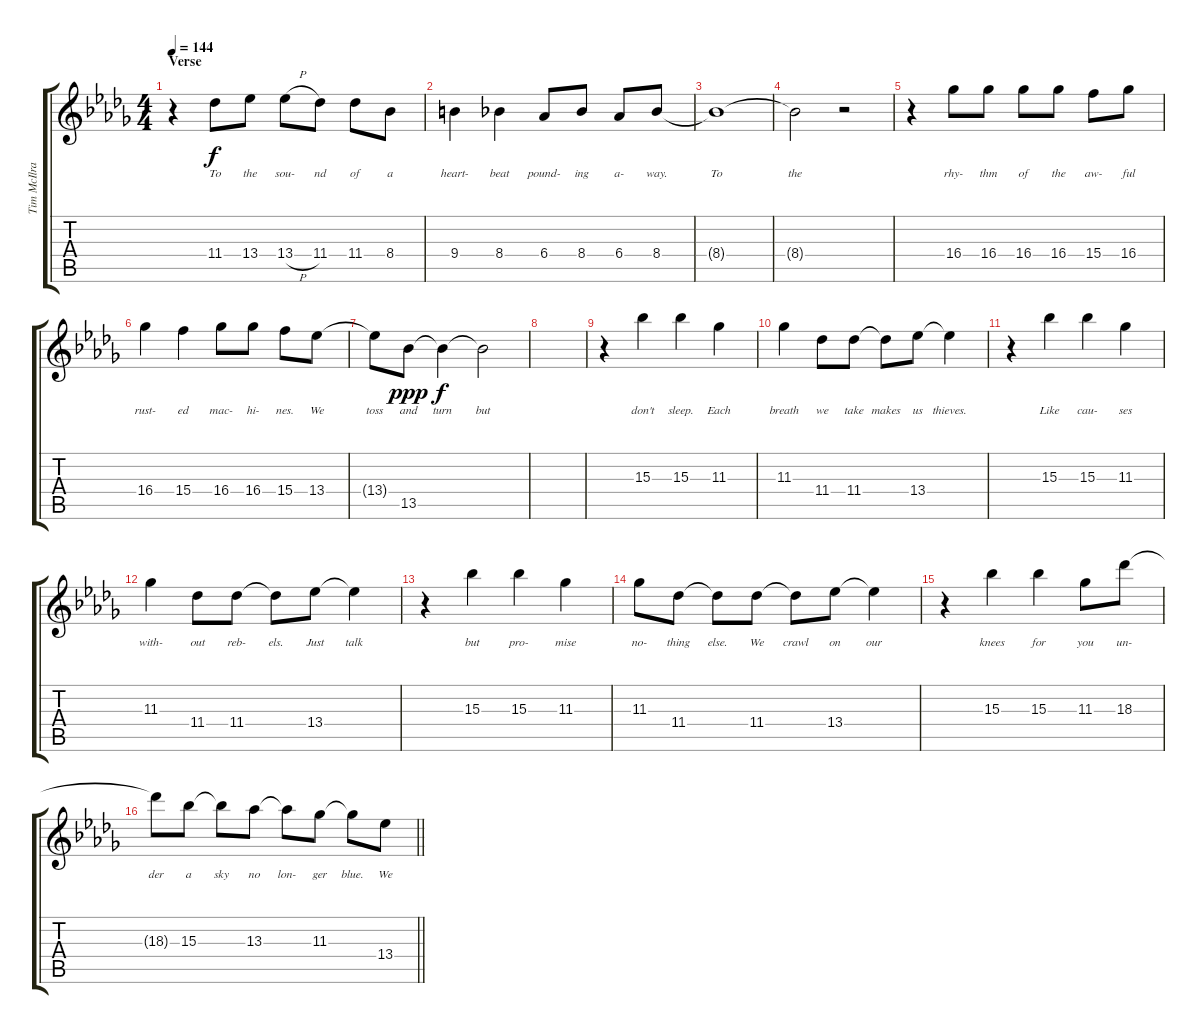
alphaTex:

\track ("Tim McIlrath - Vocals" "Tim McIlra") {instrument distortionguitar}
\staff {score tabs}
\tuning (E4 B3 G3 D3 A2 E2) {hide}
\ts (4 4)
\section ("" "Verse")
\tempo 144
\clef g2
\ks db
r.4{dy f} 11.4.8{lyrics (0 "To") lyrics (1 "") lyrics (2 "") lyrics (3 "") lyrics (4 "")} 13.4.8{lyrics (0 "the") lyrics (1 "") lyrics (2 "") lyrics (3 "") lyrics (4 "")} 13.4{h}.8{lyrics (0 "sou-") lyrics (1 "") lyrics (2 "") lyrics (3 "") lyrics (4 "")} 11.4.8{lyrics (0 "nd") lyrics (1 "") lyrics (2 "") lyrics (3 "") lyrics (4 "")} 11.4.8{lyrics (0 "of") lyrics (1 "") lyrics (2 "") lyrics (3 "") lyrics (4 "")} 8.4.8{lyrics (0 "a") lyrics (1 "") lyrics (2 "") lyrics (3 "") lyrics (4 "")} |
9.4.4{lyrics (0 "heart-") lyrics (1 "") lyrics (2 "") lyrics (3 "") lyrics (4 "")} 8.4.4{lyrics (0 "beat") lyrics (1 "") lyrics (2 "") lyrics (3 "") lyrics (4 "")} 6.4.8{lyrics (0 "pound-") lyrics (1 "") lyrics (2 "") lyrics (3 "") lyrics (4 "")} 8.4.8{lyrics (0 "ing") lyrics (1 "") lyrics (2 "") lyrics (3 "") lyrics (4 "")} 6.4.8{lyrics (0 "a-") lyrics (1 "") lyrics (2 "") lyrics (3 "") lyrics (4 "")} 8.4.8{lyrics (0 "way.") lyrics (1 "") lyrics (2 "") lyrics (3 "") lyrics (4 "")} |
8.4{t}.1{lyrics (0 "To") lyrics (1 "") lyrics (2 "") lyrics (3 "") lyrics (4 "")} |
8.4{t}.2{lyrics (0 "the") lyrics (1 "") lyrics (2 "") lyrics (3 "") lyrics (4 "")} r.2 |
r.4 16.4.8{lyrics (0 "rhy-") lyrics (1 "") lyrics (2 "") lyrics (3 "") lyrics (4 "")} 16.4.8{lyrics (0 "thm") lyrics (1 "") lyrics (2 "") lyrics (3 "") lyrics (4 "")} 16.4.8{lyrics (0 "of") lyrics (1 "") lyrics (2 "") lyrics (3 "") lyrics (4 "")} 16.4.8{lyrics (0 "the") lyrics (1 "") lyrics (2 "") lyrics (3 "") lyrics (4 "")} 15.4.8{lyrics (0 "aw-") lyrics (1 "") lyrics (2 "") lyrics (3 "") lyrics (4 "")} 16.4.8{lyrics (0 "ful") lyrics (1 "") lyrics (2 "") lyrics (3 "") lyrics (4 "")} |
16.4.4{lyrics (0 "rust-") lyrics (1 "") lyrics (2 "") lyrics (3 "") lyrics (4 "")} 15.4.4{lyrics (0 "ed") lyrics (1 "") lyrics (2 "") lyrics (3 "") lyrics (4 "")} 16.4.8{lyrics (0 "mac-") lyrics (1 "") lyrics (2 "") lyrics (3 "") lyrics (4 "")} 16.4.8{lyrics (0 "hi-") lyrics (1 "") lyrics (2 "") lyrics (3 "") lyrics (4 "")} 15.4.8{lyrics (0 "nes.") lyrics (1 "") lyrics (2 "") lyrics (3 "") lyrics (4 "")} 13.4.8{lyrics (0 "We") lyrics (1 "") lyrics (2 "") lyrics (3 "") lyrics (4 "")} |
13.4{t}.8{lyrics (0 "toss") lyrics (1 "") lyrics (2 "") lyrics (3 "") lyrics (4 "")} 13.5.8{lyrics (0 "and") lyrics (1 "") lyrics (2 "") lyrics (3 "") lyrics (4 "") dy ppp} 13.5{t}.4{lyrics (0 "turn") lyrics (1 "") lyrics (2 "") lyrics (3 "") lyrics (4 "") dy f} 13.5{t}.2{lyrics (0 "but") lyrics (1 "") lyrics (2 "") lyrics (3 "") lyrics (4 "")} |
|
r.4 15.3.4{lyrics (0 "don't") lyrics (1 "") lyrics (2 "") lyrics (3 "") lyrics (4 "")} 15.3.4{lyrics (0 "sleep.") lyrics (1 "") lyrics (2 "") lyrics (3 "") lyrics (4 "")} 11.3.4{lyrics (0 "Each") lyrics (1 "") lyrics (2 "") lyrics (3 "") lyrics (4 "")} |
11.3.4{lyrics (0 "breath") lyrics (1 "") lyrics (2 "") lyrics (3 "") lyrics (4 "")} 11.4.8{lyrics (0 "we") lyrics (1 "") lyrics (2 "") lyrics (3 "") lyrics (4 "")} 11.4.8{lyrics (0 "take") lyrics (1 "") lyrics (2 "") lyrics (3 "") lyrics (4 "")} 11.4{t}.8{lyrics (0 "makes") lyrics (1 "") lyrics (2 "") lyrics (3 "") lyrics (4 "")} 13.4.8{lyrics (0 "us") lyrics (1 "") lyrics (2 "") lyrics (3 "") lyrics (4 "")} 13.4{t}.4{lyrics (0 "thieves.") lyrics (1 "") lyrics (2 "") lyrics (3 "") lyrics (4 "")} |
r.4 15.3.4{lyrics (0 "Like") lyrics (1 "") lyrics (2 "") lyrics (3 "") lyrics (4 "")} 15.3.4{lyrics (0 "cau-") lyrics (1 "") lyrics (2 "") lyrics (3 "") lyrics (4 "")} 11.3.4{lyrics (0 "ses") lyrics (1 "") lyrics (2 "") lyrics (3 "") lyrics (4 "")} |
11.3.4{lyrics (0 "with-") lyrics (1 "") lyrics (2 "") lyrics (3 "") lyrics (4 "")} 11.4.8{lyrics (0 "out") lyrics (1 "") lyrics (2 "") lyrics (3 "") lyrics (4 "")} 11.4.8{lyrics (0 "reb-") lyrics (1 "") lyrics (2 "") lyrics (3 "") lyrics (4 "")} 11.4{t}.8{lyrics (0 "els.") lyrics (1 "") lyrics (2 "") lyrics (3 "") lyrics (4 "")} 13.4.8{lyrics (0 "Just") lyrics (1 "") lyrics (2 "") lyrics (3 "") lyrics (4 "")} 13.4{t}.4{lyrics (0 "talk") lyrics (1 "") lyrics (2 "") lyrics (3 "") lyrics (4 "")} |
r.4 15.3.4{lyrics (0 "but") lyrics (1 "") lyrics (2 "") lyrics (3 "") lyrics (4 "")} 15.3.4{lyrics (0 "pro-") lyrics (1 "") lyrics (2 "") lyrics (3 "") lyrics (4 "")} 11.3.4{lyrics (0 "mise") lyrics (1 "") lyrics (2 "") lyrics (3 "") lyrics (4 "")} |
11.3.8{lyrics (0 "no-") lyrics (1 "") lyrics (2 "") lyrics (3 "") lyrics (4 "")} 11.4.8{lyrics (0 "thing") lyrics (1 "") lyrics (2 "") lyrics (3 "") lyrics (4 "")} 11.4{t}.8{lyrics (0 "else.") lyrics (1 "") lyrics (2 "") lyrics (3 "") lyrics (4 "")} 11.4.8{lyrics (0 "We") lyrics (1 "") lyrics (2 "") lyrics (3 "") lyrics (4 "")} 11.4{t}.8{lyrics (0 "crawl") lyrics (1 "") lyrics (2 "") lyrics (3 "") lyrics (4 "")} 13.4.8{lyrics (0 "on") lyrics (1 "") lyrics (2 "") lyrics (3 "") lyrics (4 "")} 13.4{t}.4{lyrics (0 "our") lyrics (1 "") lyrics (2 "") lyrics (3 "") lyrics (4 "")} |
r.4 15.3.4{lyrics (0 "knees") lyrics (1 "") lyrics (2 "") lyrics (3 "") lyrics (4 "")} 15.3.4{lyrics (0 "for") lyrics (1 "") lyrics (2 "") lyrics (3 "") lyrics (4 "")} 11.3.8{lyrics (0 "you") lyrics (1 "") lyrics (2 "") lyrics (3 "") lyrics (4 "")} 18.3.8{lyrics (0 "un-") lyrics (1 "") lyrics (2 "") lyrics (3 "") lyrics (4 "")} |
\barLineRight lightlight
18.3{t}.8{lyrics (0 "der") lyrics (1 "") lyrics (2 "") lyrics (3 "") lyrics (4 "")} 15.3.8{lyrics (0 "a") lyrics (1 "") lyrics (2 "") lyrics (3 "") lyrics (4 "")} 15.3{t}.8{lyrics (0 "sky") lyrics (1 "") lyrics (2 "") lyrics (3 "") lyrics (4 "")} 13.3.8{lyrics (0 "no") lyrics (1 "") lyrics (2 "") lyrics (3 "") lyrics (4 "")} 13.3{t}.8{lyrics (0 "lon-") lyrics (1 "") lyrics (2 "") lyrics (3 "") lyrics (4 "")} 11.3.8{lyrics (0 "ger") lyrics (1 "") lyrics (2 "") lyrics (3 "") lyrics (4 "")} 11.3{t}.8{lyrics (0 "blue.") lyrics (1 "") lyrics (2 "") lyrics (3 "") lyrics (4 "")} 13.4.8{lyrics (0 "We") lyrics (1 "") lyrics (2 "") lyrics (3 "") lyrics (4 "")}
